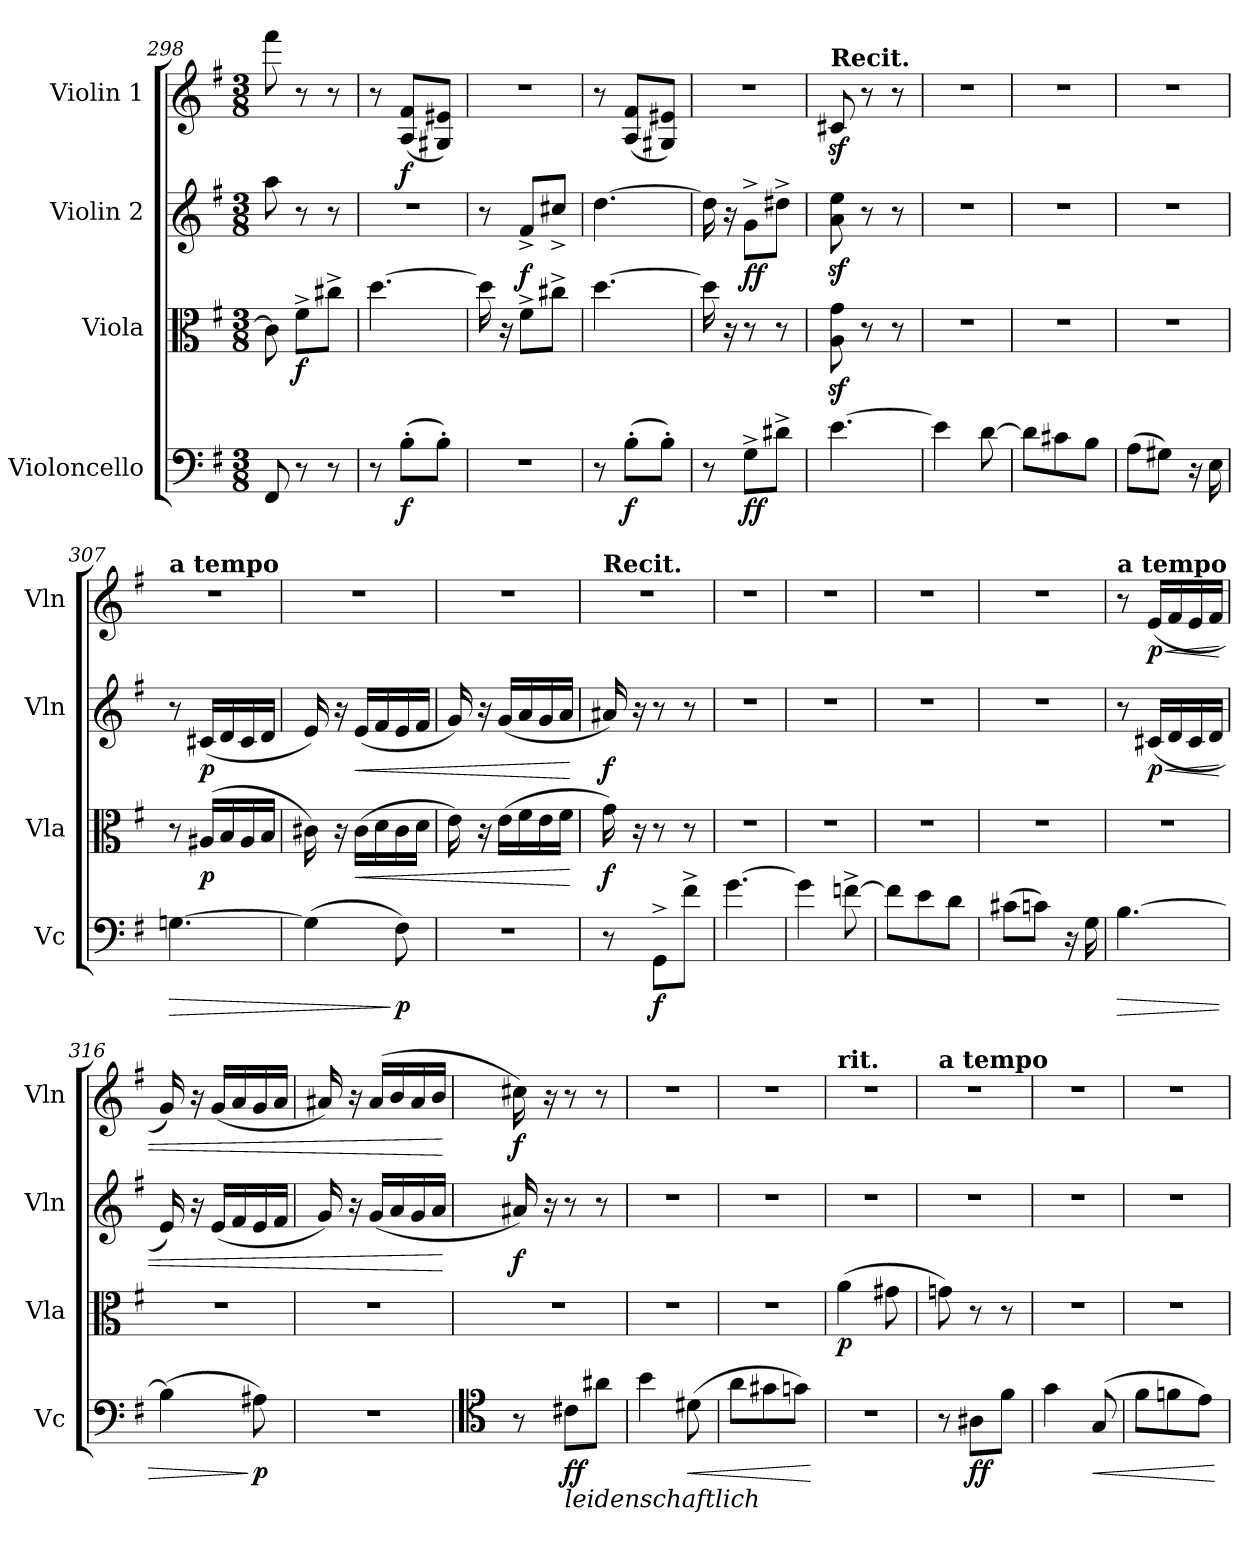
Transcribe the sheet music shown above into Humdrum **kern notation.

**kern	**dynam	**kern	**dynam	**kern	**dynam	**kern	**dynam
*part4	*part4	*part3	*part3	*part2	*part2	*part1	*part1
*staff4	*staff4	*staff3	*staff3	*staff2	*staff2	*staff1	*staff1
*I"Violoncello	*	*I"Viola	*	*I"Violin 2	*	*I"Violin 1	*
*I'Vc	*	*I'Vla	*	*I'Vln	*	*I'Vln	*
*clefF4	*	*clefC3	*	*clefG2	*	*clefG2	*
*k[f#]	*	*k[f#]	*	*k[f#]	*	*k[f#]	*
*M3/8	*	*M3/8	*	*M3/8	*	*M3/8	*
=298	=298	=298	=298	=298	=298	=298	=298
8FF#/	.	8c#\]	.	8aa\	.	8fff#\	.
!	!	!	!LO:DY:b	!	!	!	!
8r	.	8f#^\L	f	8r	.	8r	.
8r	.	8cc#X^\J	.	8r	.	8r	.
=299	=299	=299	=299	=299	=299	=299	=299
8r	.	[4.dd\	.	4.r	.	8r	.
!	!LO:DY:b	!	!	!	!	!	!LO:DY:b
(>8B'\L	f	.	.	.	.	(<8A/ 8f#/L	f
8B'\J)	.	.	.	.	.	8G#X/ 8e#X/J)	.
=300	=300	=300	=300	=300	=300	=300	=300
4.r	.	16dd\]	.	8r	.	4.r	.
.	.	16r	.	.	.	.	.
!	!	!	!	!	!LO:DY:b	!	!
.	.	8f#^\L	.	8f#^/L	f	.	.
.	.	8cc#X^\J	.	8cc#X^/J	.	.	.
!!LO:PB:g=z
=301	=301	=301	=301	=301	=301	=301	=301
8r	.	[4.dd\	.	[4.dd\	.	8r	.
!	!LO:DY:b	!	!	!	!	!	!
(>8B'\L	f	.	.	.	.	(<8A/ 8f#/L	.
8B'\J)	.	.	.	.	.	8G#X/ 8e#X/J)	.
=302	=302	=302	=302	=302	=302	=302	=302
8r	.	16dd\]	.	16dd\]	.	4.r	.
.	.	16r	.	16r	.	.	.
!	!LO:DY:b	!	!	!	!LO:DY:b	!	!
8G^\L	ff	8r	.	8g^\L	ff	.	.
8d#X^\J	.	8r	.	8dd#X^\J	.	.	.
=303	=303	=303	=303	=303	=303	=303	=303
!!LO:REH:place=s1:a:B:fs=14:t=T
!	!	!	!	!	!	!LO:TX:a:B:t=Recit.	!
[4.e\	.	8A\z< 8g\z<	.	8a\z< 8ee\z<	.	8c#Xz</	.
.	.	8r	.	8r	.	8r	.
.	.	8r	.	8r	.	8r	.
=304	=304	=304	=304	=304	=304	=304	=304
4e\]	.	4.r	.	4.r	.	4.r	.
[8d\	.	.	.	.	.	.	.
=305	=305	=305	=305	=305	=305	=305	=305
8d\L]	.	4.r	.	4.r	.	4.r	.
8c#X\	.	.	.	.	.	.	.
8B\J	.	.	.	.	.	.	.
=306	=306	=306	=306	=306	=306	=306	=306
(>8A\L	.	4.r	.	4.r	.	4.r	.
8G#X\J)	.	.	.	.	.	.	.
16r	.	.	.	.	.	.	.
16E\	.	.	.	.	.	.	.
=307	=307	=307	=307	=307	=307	=307	=307
!	!	!	!	!	!	!LO:TX:a:B:t=a tempo	!
!	!LO:HP:b	!	!	!	!	!	!
[4.Gn\	>	8r	.	8r	.	4.r	.
!	!	!	!LO:DY:b	!	!LO:DY:b	!	!
.	.	(<16A#X/LL	p	(<16c#X/LL	p	.	.
.	.	16B/	.	16d/	.	.	.
.	.	16A#/	.	16c#/	.	.	.
.	.	16B/JJ	.	16d/JJ	.	.	.
=308	=308	=308	=308	=308	=308	=308	=308
(>4G\]	.	16c#X\)	.	16e/)	.	4.r	.
.	.	16r	.	16r	.	.	.
!	!	!	!LO:HP:b	!	!LO:HP:b	!	!
.	.	(>16c#\LL	<	(<16e/LL	<	.	.
.	.	16d\	.	16f#/	.	.	.
!	!LO:DY:n=1:b	!	!	!	!	!	!
8F#\)	] p	16c#\	.	16e/	.	.	.
.	.	16d\JJ	.	16f#/JJ	.	.	.
!!LO:LB:g=z
=309	=309	=309	=309	=309	=309	=309	=309
4.r	.	16e\)	.	16g/)	.	4.r	.
.	.	16r	.	16r	.	.	.
.	.	(>16e\LL	.	(<16g/LL	.	.	.
.	.	16f#\	.	16a/	.	.	.
.	.	16e\	.	16g/	.	.	.
.	.	16f#\JJ	.	16a/JJ	.	.	.
.	.	.	[	.	[	.	.
=310	=310	=310	=310	=310	=310	=310	=310
!	!	!	!	!	!	!LO:TX:a:B:t=Recit.	!
!	!	!	!LO:DY:b	!	!LO:DY:b	!	!
8r	.	16g\)	f	16a#X/)	f	4.r	.
.	.	16r	.	16r	.	.	.
!	!LO:DY:b	!	!	!	!	!	!
8GG^\L	f	8r	.	8r	.	.	.
8f#^\J	.	8r	.	8r	.	.	.
=311	=311	=311	=311	=311	=311	=311	=311
[4.g\	.	4.r	.	4.r	.	4.r	.
=312	=312	=312	=312	=312	=312	=312	=312
4g\]	.	4.r	.	4.r	.	4.r	.
[8fn^\	.	.	.	.	.	.	.
=313	=313	=313	=313	=313	=313	=313	=313
8f\L]	.	4.r	.	4.r	.	4.r	.
8e\	.	.	.	.	.	.	.
8d\J	.	.	.	.	.	.	.
=314	=314	=314	=314	=314	=314	=314	=314
(>8c#X\L	.	4.r	.	4.r	.	4.r	.
8cn\J)	.	.	.	.	.	.	.
16r	.	.	.	.	.	.	.
16G\	.	.	.	.	.	.	.
=315	=315	=315	=315	=315	=315	=315	=315
!	!	!	!	!	!	!LO:TX:a:B:t=a tempo	!
!	!LO:HP:b	!	!	!	!	!	!
[4.B\	>	4.r	.	8r	.	8r	.
!	!	!	!	!	!LO:HP:b	!	!LO:HP:b
!	!	!	!	!	!LO:DY:n=1:b	!	!LO:DY:n=1:b
.	.	.	.	(<16c#X/LL	< p	(<16e/LL	< p
.	.	.	.	16d/	.	16f#/	.
.	.	.	.	16c#/	.	16e/	.
.	.	.	.	16d/JJ	.	16f#/JJ	.
=316	=316	=316	=316	=316	=316	=316	=316
(>4B\]	.	4.r	.	16e/)	.	16g/)	.
.	.	.	.	16r	.	16r	.
.	.	.	.	(<16e/LL	.	(<16g/LL	.
.	.	.	.	16f#/	.	16a/	.
!	!LO:DY:n=1:b	!	!	!	!	!	!
8A#X\)	] p	.	.	16e/	.	16g/	.
.	.	.	.	16f#/JJ	.	16a/JJ	.
!!LO:LB:g=z
=317	=317	=317	=317	=317	=317	=317	=317
4.r	.	4.r	.	16g/)	.	16a#X/)	.
.	.	.	.	16r	.	16r	.
.	.	.	.	(<16g/LL	.	(<16a#/LL	.
.	.	.	.	16a/	.	16b/	.
.	.	.	.	16g/	.	16a#/	.
.	.	.	.	16a/JJ	.	16b/JJ	.
.	.	.	.	.	[	.	[
=318	=318	=318	=318	=318	=318	=318	=318
*clefC4	*	*	*	*	*	*	*
!	!	!	!	!	!LO:DY:b	!	!LO:DY:b
8r	.	4.r	.	16a#X/)	f	16cc#X\)	f
.	.	.	.	16r	.	16r	.
!LO:TX:b:i:t=leidenschaftlich	!	!	!	!	!	!	!
!	!LO:DY:b	!	!	!	!	!	!
8c#X\L	ff	.	.	8r	.	8r	.
8a#X\J	.	.	.	8r	.	8r	.
=319	=319	=319	=319	=319	=319	=319	=319
4b\	.	4.r	.	4.r	.	4.r	.
!	!LO:HP:b	!	!	!	!	!	!
(>8d#X\	<	.	.	.	.	.	.
=320	=320	=320	=320	=320	=320	=320	=320
8a\L	.	4.r	.	4.r	.	4.r	.
8g#X\	.	.	.	.	.	.	.
8gn\J)	.	.	.	.	.	.	.
.	[	.	.	.	.	.	.
=321	=321	=321	=321	=321	=321	=321	=321
!	!	!	!	!	!	!LO:TX:a:B:t=rit.	!
!	!	!	!LO:DY:b	!	!	!	!
4.r	.	(>4a\	p	4.r	.	4.r	.
.	.	8g#X\	.	.	.	.	.
=322	=322	=322	=322	=322	=322	=322	=322
!!LO:REH:place=s1:a:B:fs=14:t=U
!	!	!	!	!	!	!LO:TX:a:B:t=a tempo	!
8r	.	8gn\)	.	4.r	.	4.r	.
!	!LO:DY:b	!	!	!	!	!	!
8A#X\L	ff	8r	.	.	.	.	.
8f#\J	.	8r	.	.	.	.	.
=323	=323	=323	=323	=323	=323	=323	=323
4g\	.	4.r	.	4.r	.	4.r	.
!	!LO:HP:b	!	!	!	!	!	!
(<8G/	<	.	.	.	.	.	.
=324	=324	=324	=324	=324	=324	=324	=324
8f#\L	.	4.r	.	4.r	.	4.r	.
8fn\	.	.	.	.	.	.	.
8e\J)	.	.	.	.	.	.	.
.	[	.	.	.	.	.	.
=	=	=	=	=	=	=	=
*-	*-	*-	*-	*-	*-	*-	*-
